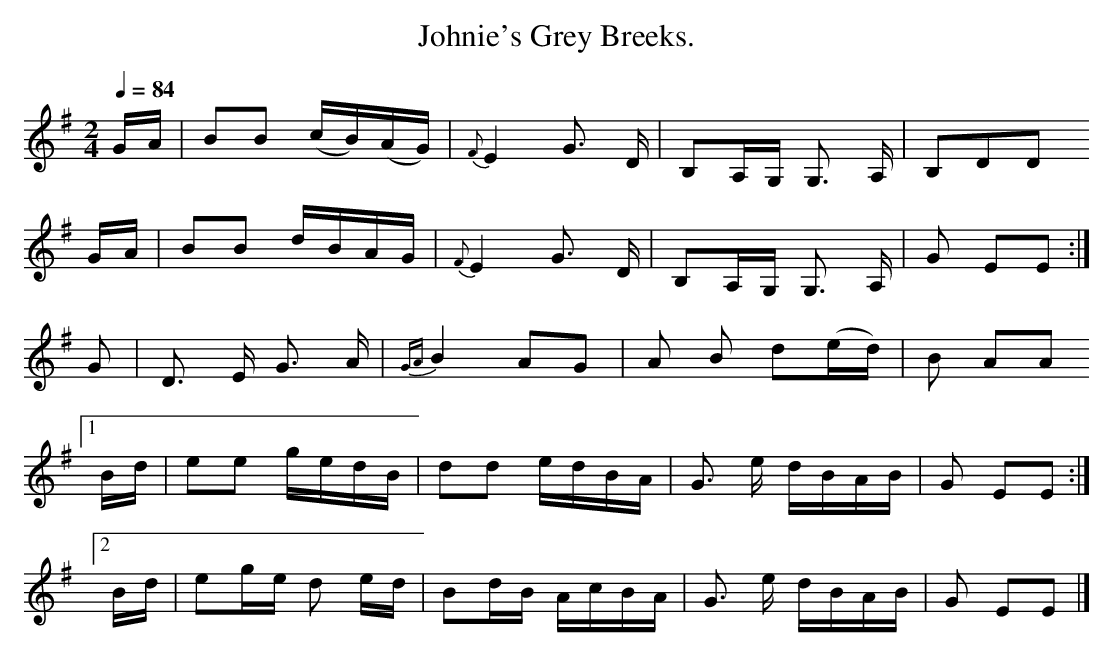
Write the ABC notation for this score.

X:1
T:Johnie's Grey Breeks.
M:2/4
L:1/16
Q:1/4=84
K:E Minor
 GA | B2B2 (cB)(AG) | {F} E4 G3 D | B,2A,G, G,3 A, | B,2D2D2
 GA | B2B2 dBAG | {F} E4 G3 D | B,2A,G, G,3 A, | G2 E2E2 :|
 G2 | D3 E G3 A | {GA}B4 A2G2 | A2 B2 d2(ed) | B2 A2A2
[1 Bd | e2e2 gedB | d2d2 edBA | G3 e dBAB | G2 E2E2 :|
[2 Bd | e2ge d2 ed | B2dB AcBA | G3 e dBAB | G2 E2E2 |]
